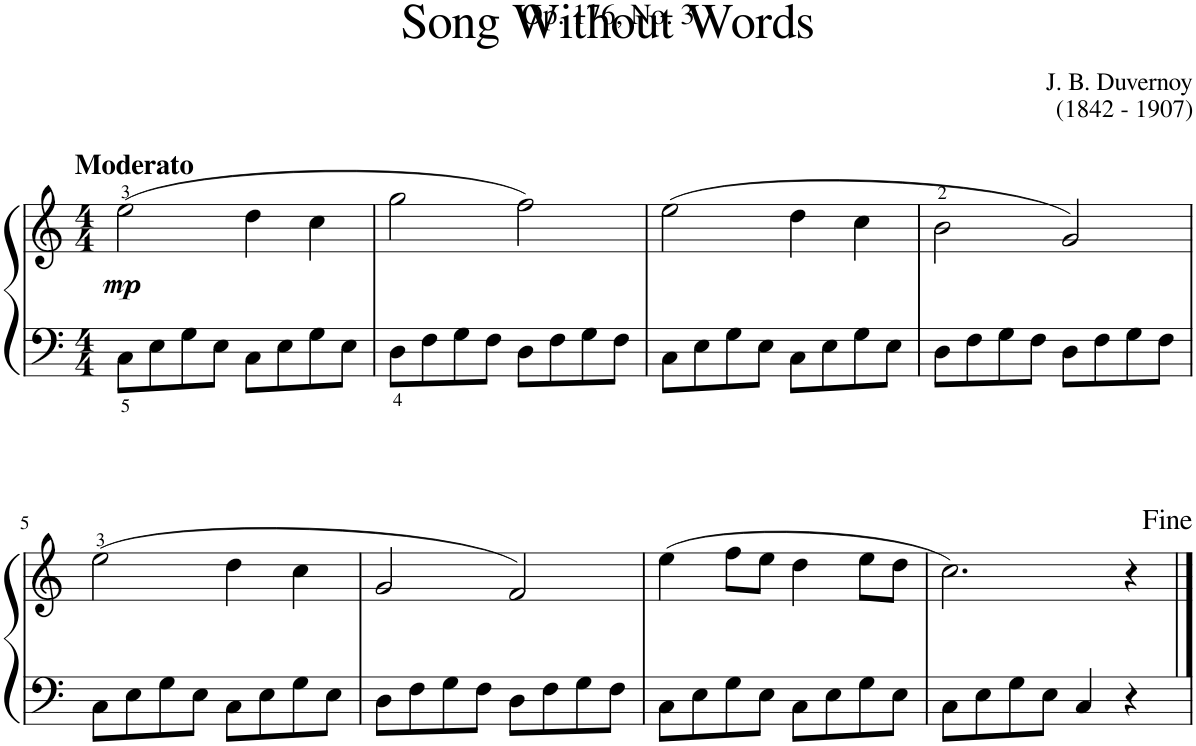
**kern	**kern	**dynam
*part1	*part1	*part1
*staff2	*staff1	*staff1/2
*I"Piano	*	*
*I'Pno	*	*
*clefF4	*clefG2	*
*k[]	*k[]	*
*M4/4	*M4/4	*
=1	=1	=1
!	!LO:TX:a:B:t=Moderato	!
!	!	!LO:DY:b
8C\L	(2ee\	mp
8E\	.	.
8G\	.	.
8E\J	.	.
8C\L	4dd\	.
8E\	.	.
8G\	4cc\	.
8E\J	.	.
=2	=2	=2
8D\L	2gg\	.
8F\	.	.
8G\	.	.
8F\J	.	.
8D\L	2ff\)	.
8F\	.	.
8G\	.	.
8F\J	.	.
=3	=3	=3
8C\L	(2ee\	.
8E\	.	.
8G\	.	.
8E\J	.	.
8C\L	4dd\	.
8E\	.	.
8G\	4cc\	.
8E\J	.	.
=4	=4	=4
8D\L	2b\	.
8F\	.	.
8G\	.	.
8F\J	.	.
8D\L	2g/)	.
8F\	.	.
8G\	.	.
8F\J	.	.
!!LO:LB:g=z
=5	=5	=5
8C\L	(2ee\	.
8E\	.	.
8G\	.	.
8E\J	.	.
8C\L	4dd\	.
8E\	.	.
8G\	4cc\	.
8E\J	.	.
=6	=6	=6
8D\L	2g/	.
8F\	.	.
8G\	.	.
8F\J	.	.
8D\L	2f/)	.
8F\	.	.
8G\	.	.
8F\J	.	.
=7	=7	=7
8C\L	(4ee\	.
8E\	.	.
8G\	8ff\L	.
8E\J	8ee\J	.
8C\L	4dd\	.
8E\	.	.
8G\	8ee\L	.
8E\J	8dd\J	.
=8	=8	=8
8C\L	2.cc\)	.
8E\	.	.
8G\	.	.
8E\J	.	.
4C/	.	.
4r	4r	.
==	==	==
*-	*-	*-
